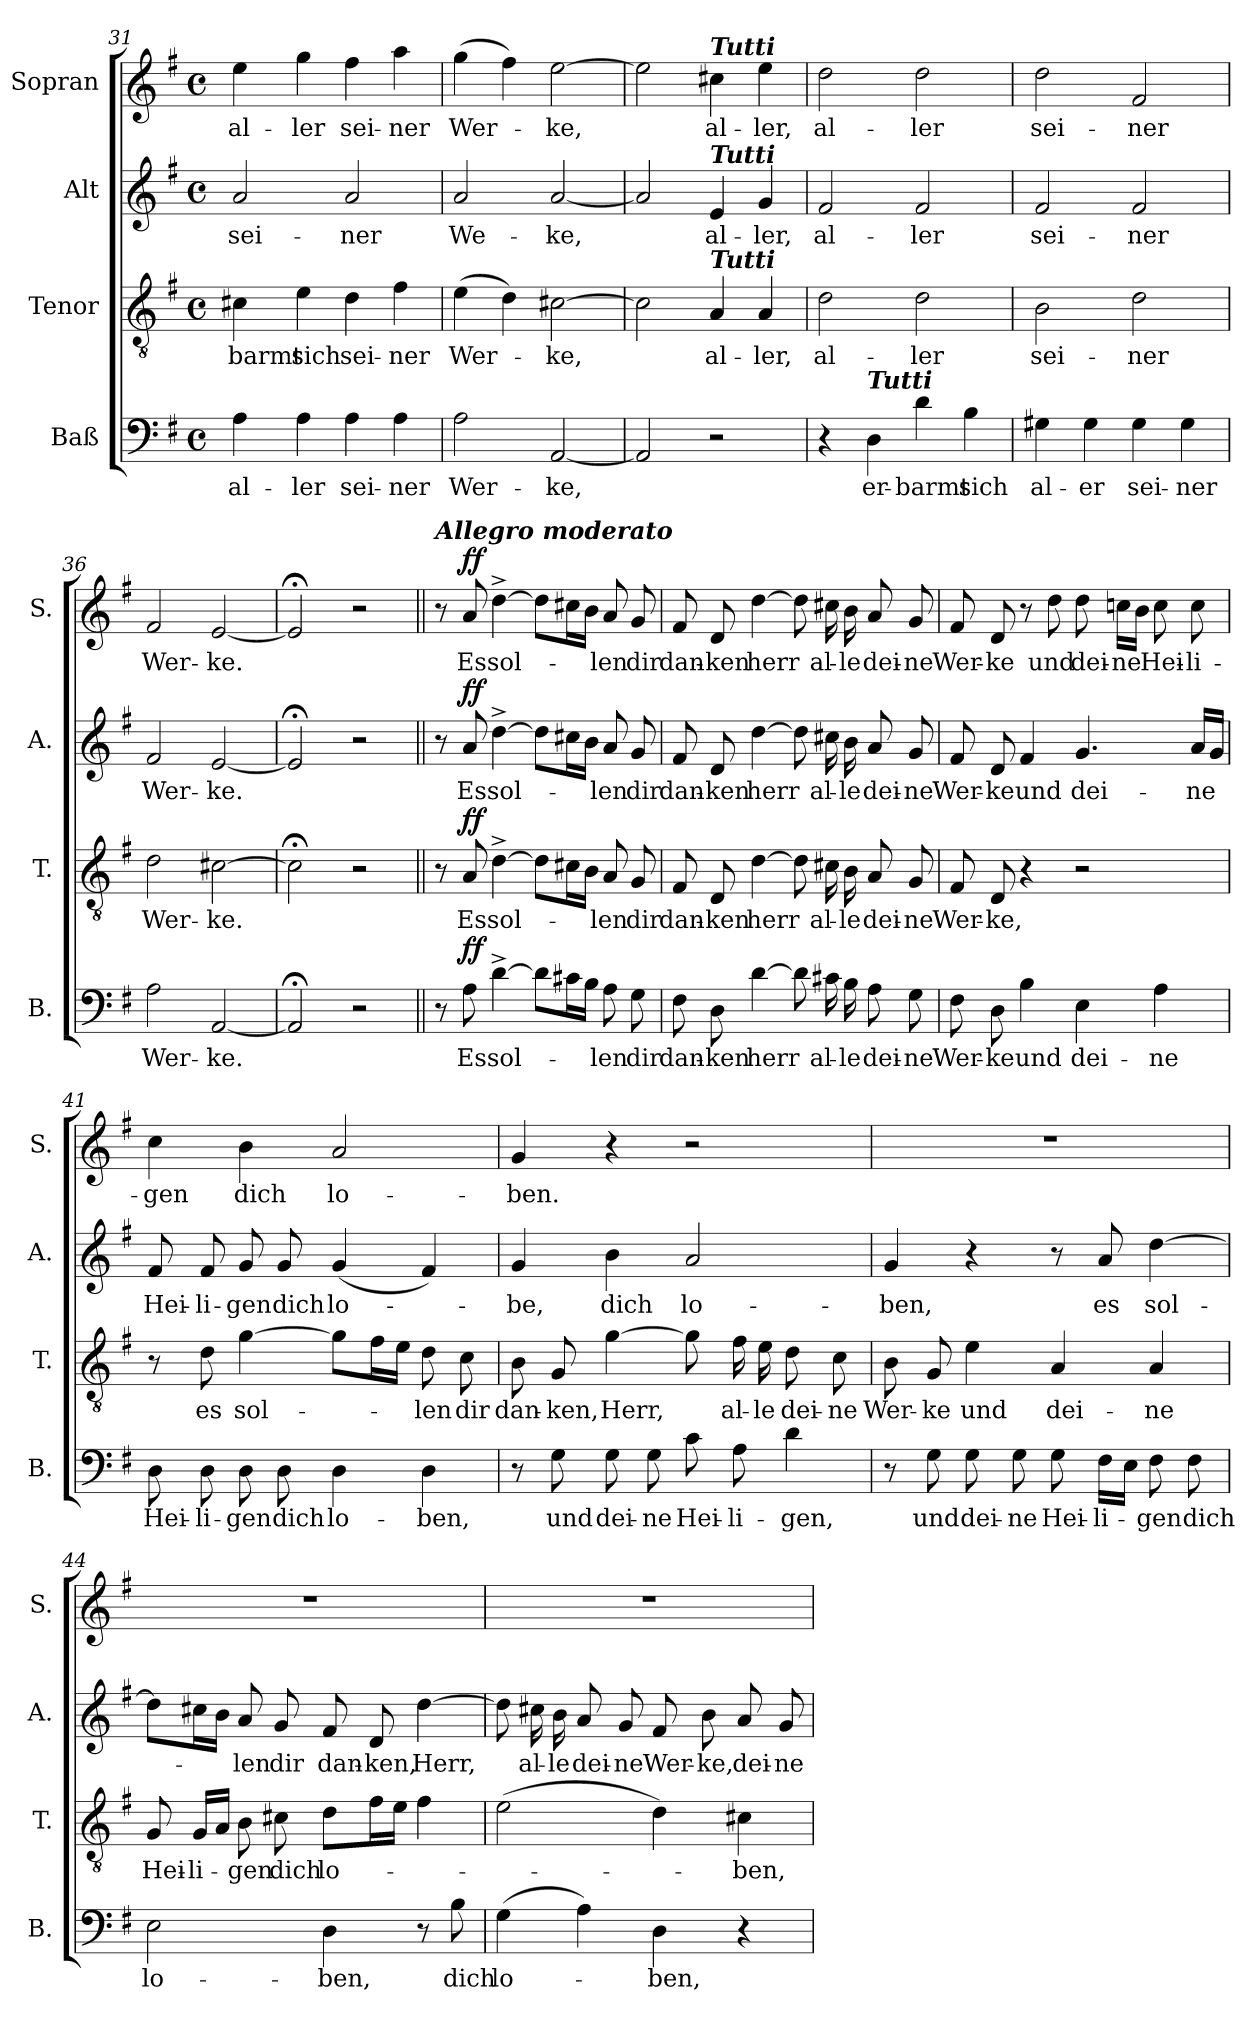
**kern	**text	**dynam	**kern	**text	**dynam	**kern	**text	**dynam	**kern	**text	**dynam
*part4	*part4	*part4	*part3	*part3	*part3	*part2	*part2	*part2	*part1	*part1	*part1
*staff4	*staff4	*staff4	*staff3	*staff3	*staff3	*staff2	*staff2	*staff2	*staff1	*staff1	*staff1
*I"Baß	*	*	*I"Tenor	*	*	*I"Alt	*	*	*I"Sopran	*	*
*I'B.	*	*	*I'T.	*	*	*I'A.	*	*	*I'S.	*	*
!!LO:LB:g=z
*clefF4	*	*	*clefGv2	*	*	*clefG2	*	*	*clefG2	*	*
*k[f#]	*	*	*k[f#]	*	*	*k[f#]	*	*	*k[f#]	*	*
*G:	*	*	*G:	*	*	*G:	*	*	*G:	*	*
*M4/4	*	*	*M4/4	*	*	*M4/4	*	*	*M4/4	*	*
*met(c)	*	*	*met(c)	*	*	*met(c)	*	*	*met(c)	*	*
=31	=31	=31	=31	=31	=31	=31	=31	=31	=31	=31	=31
!	!LO:LY:b	!	!	!LO:LY:b	!	!	!LO:LY:b	!	!	!LO:LY:b	!
4A\	al-	.	4c#X\	-barmt	.	2a/	sei-	.	4ee\	al-	.
!	!LO:LY:b	!	!	!LO:LY:b	!	!	!	!	!	!LO:LY:b	!
4A\	-ler	.	4e\	sich	.	.	.	.	4gg\	-ler	.
!	!LO:LY:b	!	!	!LO:LY:b	!	!	!LO:LY:b	!	!	!LO:LY:b	!
4A\	sei-	.	4d\	sei-	.	2a/	-ner	.	4ff#\	sei-	.
!	!LO:LY:b	!	!	!LO:LY:b	!	!	!	!	!	!LO:LY:b	!
4A\	-ner	.	4f#\	-ner	.	.	.	.	4aa\	-ner	.
=32	=32	=32	=32	=32	=32	=32	=32	=32	=32	=32	=32
!	!LO:LY:b	!	!	!LO:LY:b	!	!	!LO:LY:b	!	!	!LO:LY:b	!
2A\	Wer-	.	(>4e\	Wer-	.	2a/	We-	.	(>4gg\	Wer-	.
.	.	.	4d\)	.	.	.	.	.	4ff#\)	.	.
!	!LO:LY:b	!	!	!LO:LY:b	!	!	!LO:LY:b	!	!	!LO:LY:b	!
[2AA/	-ke,	.	[2c#X\	-ke,	.	[2a/	-ke,	.	[2ee\	-ke,	.
=33	=33	=33	=33	=33	=33	=33	=33	=33	=33	=33	=33
2AA/]	.	.	2c#\]	.	.	2a/]	.	.	2ee\]	.	.
!	!	!	!	!	!	!	!	!	!LO:TX:a:Bi:t=Tutti	!	!
!	!	!	!	!	!	!LO:TX:a:Bi:t=Tutti	!	!	!	!	!
!	!	!	!LO:TX:a:Bi:t=Tutti	!	!	!	!	!	!	!	!
!	!	!	!	!LO:LY:b	!	!	!LO:LY:b	!	!	!LO:LY:b	!
2r	.	.	4A/	al-	.	4e/	al-	.	4cc#X\	al-	.
!	!	!	!	!LO:LY:b	!	!	!LO:LY:b	!	!	!LO:LY:b	!
.	.	.	4A/	-ler,	.	4g/	-ler,	.	4ee\	-ler,	.
=34	=34	=34	=34	=34	=34	=34	=34	=34	=34	=34	=34
!	!	!	!	!LO:LY:b	!	!	!LO:LY:b	!	!	!LO:LY:b	!
4r	.	.	2d\	al-	.	2f#/	al-	.	2dd\	al-	.
!LO:TX:a:Bi:t=Tutti	!	!	!	!	!	!	!	!	!	!	!
!	!LO:LY:b	!	!	!	!	!	!	!	!	!	!
4D\	er-	.	.	.	.	.	.	.	.	.	.
!	!LO:LY:b	!	!	!LO:LY:b	!	!	!LO:LY:b	!	!	!LO:LY:b	!
4d\	-barmt	.	2d\	-ler	.	2f#/	-ler	.	2dd\	-ler	.
!	!LO:LY:b	!	!	!	!	!	!	!	!	!	!
4B\	sich	.	.	.	.	.	.	.	.	.	.
=35	=35	=35	=35	=35	=35	=35	=35	=35	=35	=35	=35
!	!LO:LY:b	!	!	!LO:LY:b	!	!	!LO:LY:b	!	!	!LO:LY:b	!
4G#X\	al-	.	2B\	sei-	.	2f#/	sei-	.	2dd\	sei-	.
!	!LO:LY:b	!	!	!	!	!	!	!	!	!	!
4G#\	-er	.	.	.	.	.	.	.	.	.	.
!	!LO:LY:b	!	!	!LO:LY:b	!	!	!LO:LY:b	!	!	!LO:LY:b	!
4G#\	sei-	.	2d\	-ner	.	2f#/	-ner	.	2f#/	-ner	.
!	!LO:LY:b	!	!	!	!	!	!	!	!	!	!
4G#\	-ner	.	.	.	.	.	.	.	.	.	.
!!LO:PB:g=z
=36	=36	=36	=36	=36	=36	=36	=36	=36	=36	=36	=36
!	!LO:LY:b	!	!	!LO:LY:b	!	!	!LO:LY:b	!	!	!LO:LY:b	!
2A\	Wer-	.	2d\	Wer-	.	2f#/	Wer-	.	2f#/	Wer-	.
!	!LO:LY:b	!	!	!LO:LY:b	!	!	!LO:LY:b	!	!	!LO:LY:b	!
[2AA/	-ke.	.	[2c#X\	-ke.	.	[2e/	-ke.	.	[2e/	-ke.	.
=37	=37	=37	=37	=37	=37	=37	=37	=37	=37	=37	=37
2AA;</]	.	.	2c#;<\]	.	.	2e;</]	.	.	2e;</]	.	.
2r	.	.	2r	.	.	2r	.	.	2r	.	.
=38||	=38||	=38||	=38||	=38||	=38||	=38||	=38||	=38||	=38||	=38||	=38||
!	!	!	!	!	!	!	!	!	!LO:TX:a:Bi:t=Allegro moderato	!	!
8r	.	.	8r	.	.	8r	.	.	8r	.	.
!	!LO:LY:b	!LO:DY:a	!	!LO:LY:b	!LO:DY:a	!	!LO:LY:b	!LO:DY:a	!	!LO:LY:b	!LO:DY:a
8A\	Es	ff	8A/	Es	ff	8a/	Es	ff	8a/	Es	ff
!	!LO:LY:b	!	!	!LO:LY:b	!	!	!LO:LY:b	!	!	!LO:LY:b	!
[4d^>\	sol-	.	[4d^>\	sol-	.	[4dd^>\	sol-	.	[4dd^>\	sol-	.
8d\L]	.	.	8d\L]	.	.	8dd\L]	.	.	8dd\L]	.	.
16c#X\L	.	.	16c#X\L	.	.	16cc#X\L	.	.	16cc#X\L	.	.
16B\JJ	.	.	16B\JJ	.	.	16b\JJ	.	.	16b\JJ	.	.
!	!LO:LY:b	!	!	!LO:LY:b	!	!	!LO:LY:b	!	!	!LO:LY:b	!
8A\	-len	.	8A/	-len	.	8a/	-len	.	8a/	-len	.
!	!LO:LY:b	!	!	!LO:LY:b	!	!	!LO:LY:b	!	!	!LO:LY:b	!
8G\	dir	.	8G/	dir	.	8g/	dir	.	8g/	dir	.
=39	=39	=39	=39	=39	=39	=39	=39	=39	=39	=39	=39
!	!LO:LY:b	!	!	!LO:LY:b	!	!	!LO:LY:b	!	!	!LO:LY:b	!
8F#\	dan-	.	8F#/	dan-	.	8f#/	dan-	.	8f#/	dan-	.
!	!LO:LY:b	!	!	!LO:LY:b	!	!	!LO:LY:b	!	!	!LO:LY:b	!
8D\	-ken	.	8D/	-ken	.	8d/	-ken	.	8d/	-ken	.
!	!LO:LY:b	!	!	!LO:LY:b	!	!	!LO:LY:b	!	!	!LO:LY:b	!
[4d\	herr	.	[4d\	herr	.	[4dd\	herr	.	[4dd\	herr	.
8d\]	.	.	8d\]	.	.	8dd\]	.	.	8dd\]	.	.
!	!LO:LY:b	!	!	!LO:LY:b	!	!	!LO:LY:b	!	!	!LO:LY:b	!
16c#X\	al-	.	16c#X\	al-	.	16cc#X\	al-	.	16cc#X\	al-	.
!	!LO:LY:b	!	!	!LO:LY:b	!	!	!LO:LY:b	!	!	!LO:LY:b	!
16B\	-le	.	16B\	-le	.	16b\	-le	.	16b\	-le	.
!	!LO:LY:b	!	!	!LO:LY:b	!	!	!LO:LY:b	!	!	!LO:LY:b	!
8A\	dei-	.	8A/	dei-	.	8a/	dei-	.	8a/	dei-	.
!	!LO:LY:b	!	!	!LO:LY:b	!	!	!LO:LY:b	!	!	!LO:LY:b	!
8G\	-ne	.	8G/	-ne	.	8g/	-ne	.	8g/	-ne	.
!!LO:LB:g=z
=40	=40	=40	=40	=40	=40	=40	=40	=40	=40	=40	=40
!	!LO:LY:b	!	!	!LO:LY:b	!	!	!LO:LY:b	!	!	!LO:LY:b	!
8F#\	Wer-	.	8F#/	Wer-	.	8f#/	Wer-	.	8f#/	Wer-	.
!	!LO:LY:b	!	!	!LO:LY:b	!	!	!LO:LY:b	!	!	!LO:LY:b	!
8D\	-ke	.	8D/	-ke,	.	8d/	-ke	.	8d/	-ke	.
!	!LO:LY:b	!	!	!	!	!	!LO:LY:b	!	!	!	!
4B\	und	.	4r	.	.	4f#/	und	.	8r	.	.
!	!	!	!	!	!	!	!	!	!	!LO:LY:b	!
.	.	.	.	.	.	.	.	.	8dd\	und	.
!	!LO:LY:b	!	!	!	!	!	!LO:LY:b	!	!	!LO:LY:b	!
4E\	dei-	.	2r	.	.	4.g/	dei-	.	8dd\	dei-	.
!	!	!	!	!	!	!	!	!	!	!LO:LY:b	!
.	.	.	.	.	.	.	.	.	16ccn\LL	-ne	.
.	.	.	.	.	.	.	.	.	16b\JJ	.	.
!	!LO:LY:b	!	!	!	!	!	!	!	!	!LO:LY:b	!
4A\	-ne	.	.	.	.	.	.	.	8cc\	Hei-	.
!	!	!	!	!	!	!	!LO:LY:b	!	!	!LO:LY:b	!
.	.	.	.	.	.	16a/LL	-ne	.	8cc\	-li-	.
.	.	.	.	.	.	16g/JJ	.	.	.	.	.
=41	=41	=41	=41	=41	=41	=41	=41	=41	=41	=41	=41
!	!LO:LY:b	!	!	!	!	!	!LO:LY:b	!	!	!LO:LY:b	!
8D\	Hei-	.	8r	.	.	8f#/	Hei-	.	4cc\	-gen	.
!	!LO:LY:b	!	!	!LO:LY:b	!	!	!LO:LY:b	!	!	!	!
8D\	-li-	.	8d\	es	.	8f#/	-li-	.	.	.	.
!	!LO:LY:b	!	!	!LO:LY:b	!	!	!LO:LY:b	!	!	!LO:LY:b	!
8D\	-gen	.	[4g\	sol-	.	8g/	-gen	.	4b\	dich	.
!	!LO:LY:b	!	!	!	!	!	!LO:LY:b	!	!	!	!
8D\	dich	.	.	.	.	8g/	dich	.	.	.	.
!	!LO:LY:b	!	!	!	!	!	!LO:LY:b	!	!	!LO:LY:b	!
4D\	lo-	.	8g\L]	.	.	(<4g/	lo-	.	2a/	lo-	.
.	.	.	16f#\L	.	.	.	.	.	.	.	.
.	.	.	16e\JJ	.	.	.	.	.	.	.	.
!	!LO:LY:b	!	!	!LO:LY:b	!	!	!	!	!	!	!
4D\	-ben,	.	8d\	-len	.	4f#/)	.	.	.	.	.
!	!	!	!	!LO:LY:b	!	!	!	!	!	!	!
.	.	.	8c\	dir	.	.	.	.	.	.	.
=42	=42	=42	=42	=42	=42	=42	=42	=42	=42	=42	=42
!	!	!	!	!LO:LY:b	!	!	!LO:LY:b	!	!	!LO:LY:b	!
8r	.	.	8B\	dan-	.	4g/	-be,	.	4g/	-ben.	.
!	!LO:LY:b	!	!	!LO:LY:b	!	!	!	!	!	!	!
8G\	und	.	8G/	-ken,	.	.	.	.	.	.	.
!	!LO:LY:b	!	!	!LO:LY:b	!	!	!LO:LY:b	!	!	!	!
8G\	dei-	.	[4g\	Herr,	.	4b\	dich	.	4r	.	.
!	!LO:LY:b	!	!	!	!	!	!	!	!	!	!
8G\	-ne	.	.	.	.	.	.	.	.	.	.
!	!LO:LY:b	!	!	!	!	!	!LO:LY:b	!	!	!	!
8c\	Hei-	.	8g\]	.	.	2a/	lo-	.	2r	.	.
!	!LO:LY:b	!	!	!LO:LY:b	!	!	!	!	!	!	!
8A\	-li-	.	16f#\	al-	.	.	.	.	.	.	.
!	!	!	!	!LO:LY:b	!	!	!	!	!	!	!
.	.	.	16e\	-le	.	.	.	.	.	.	.
!	!LO:LY:b	!	!	!LO:LY:b	!	!	!	!	!	!	!
4d\	-gen,	.	8d\	dei-	.	.	.	.	.	.	.
!	!	!	!	!LO:LY:b	!	!	!	!	!	!	!
.	.	.	8c\	-ne	.	.	.	.	.	.	.
!!LO:LB:g=z
=43	=43	=43	=43	=43	=43	=43	=43	=43	=43	=43	=43
!	!	!	!	!LO:LY:b	!	!	!LO:LY:b	!	!	!	!
8r	.	.	8B\	Wer-	.	4g/	-ben,	.	1r	.	.
!	!LO:LY:b	!	!	!LO:LY:b	!	!	!	!	!	!	!
8G\	und	.	8G/	-ke	.	.	.	.	.	.	.
!	!LO:LY:b	!	!	!LO:LY:b	!	!	!	!	!	!	!
8G\	dei-	.	4e\	und	.	4r	.	.	.	.	.
!	!LO:LY:b	!	!	!	!	!	!	!	!	!	!
8G\	-ne	.	.	.	.	.	.	.	.	.	.
!	!LO:LY:b	!	!	!LO:LY:b	!	!	!	!	!	!	!
8G\	Hei-	.	4A/	dei-	.	8r	.	.	.	.	.
!	!LO:LY:b	!	!	!	!	!	!LO:LY:b	!	!	!	!
16F#\LL	-li-	.	.	.	.	8a/	es	.	.	.	.
16E\JJ	.	.	.	.	.	.	.	.	.	.	.
!	!LO:LY:b	!	!	!LO:LY:b	!	!	!LO:LY:b	!	!	!	!
8F#\	-gen	.	4A/	-ne	.	[4dd\	sol-	.	.	.	.
!	!LO:LY:b	!	!	!	!	!	!	!	!	!	!
8F#\	dich	.	.	.	.	.	.	.	.	.	.
=44	=44	=44	=44	=44	=44	=44	=44	=44	=44	=44	=44
!	!LO:LY:b	!	!	!LO:LY:b	!	!	!	!	!	!	!
2E\	lo-	.	8G/	Hei-	.	8dd\L]	.	.	1r	.	.
!	!	!	!	!LO:LY:b	!	!	!	!	!	!	!
.	.	.	16G/LL	-li-	.	16cc#X\L	.	.	.	.	.
.	.	.	16A/JJ	.	.	16b\JJ	.	.	.	.	.
!	!	!	!	!LO:LY:b	!	!	!LO:LY:b	!	!	!	!
.	.	.	8B\	-gen	.	8a/	-len	.	.	.	.
!	!	!	!	!LO:LY:b	!	!	!LO:LY:b	!	!	!	!
.	.	.	8c#X\	dich	.	8g/	dir	.	.	.	.
!	!LO:LY:b	!	!	!LO:LY:b	!	!	!LO:LY:b	!	!	!	!
4D\	-ben,	.	8d\L	lo-	.	8f#/	dan-	.	.	.	.
!	!	!	!	!	!	!	!LO:LY:b	!	!	!	!
.	.	.	16f#\L	.	.	8d/	-ken,	.	.	.	.
.	.	.	16e\JJ	.	.	.	.	.	.	.	.
!	!	!	!	!	!	!	!LO:LY:b	!	!	!	!
8r	.	.	4f#\	.	.	[4dd\	Herr,	.	.	.	.
!	!LO:LY:b	!	!	!	!	!	!	!	!	!	!
8B\	dich	.	.	.	.	.	.	.	.	.	.
=45	=45	=45	=45	=45	=45	=45	=45	=45	=45	=45	=45
!	!LO:LY:b	!	!	!	!	!	!	!	!	!	!
(>4G\	lo-	.	(>2e\	.	.	8dd\]	.	.	1r	.	.
!	!	!	!	!	!	!	!LO:LY:b	!	!	!	!
.	.	.	.	.	.	16cc#X\	al-	.	.	.	.
!	!	!	!	!	!	!	!LO:LY:b	!	!	!	!
.	.	.	.	.	.	16b\	-le	.	.	.	.
!	!	!	!	!	!	!	!LO:LY:b	!	!	!	!
4A\)	.	.	.	.	.	8a/	dei-	.	.	.	.
!	!	!	!	!	!	!	!LO:LY:b	!	!	!	!
.	.	.	.	.	.	8g/	-ne	.	.	.	.
!	!LO:LY:b	!	!	!	!	!	!LO:LY:b	!	!	!	!
4D\	-ben,	.	4d\)	.	.	8f#/	Wer-	.	.	.	.
!	!	!	!	!	!	!	!LO:LY:b	!	!	!	!
.	.	.	.	.	.	8b\	-ke,	.	.	.	.
!	!	!	!	!LO:LY:b	!	!	!LO:LY:b	!	!	!	!
4r	.	.	4c#X\	-ben,	.	8a/	dei-	.	.	.	.
!	!	!	!	!	!	!	!LO:LY:b	!	!	!	!
.	.	.	.	.	.	8g/	-ne	.	.	.	.
=	=	=	=	=	=	=	=	=	=	=	=
*-	*-	*-	*-	*-	*-	*-	*-	*-	*-	*-	*-
